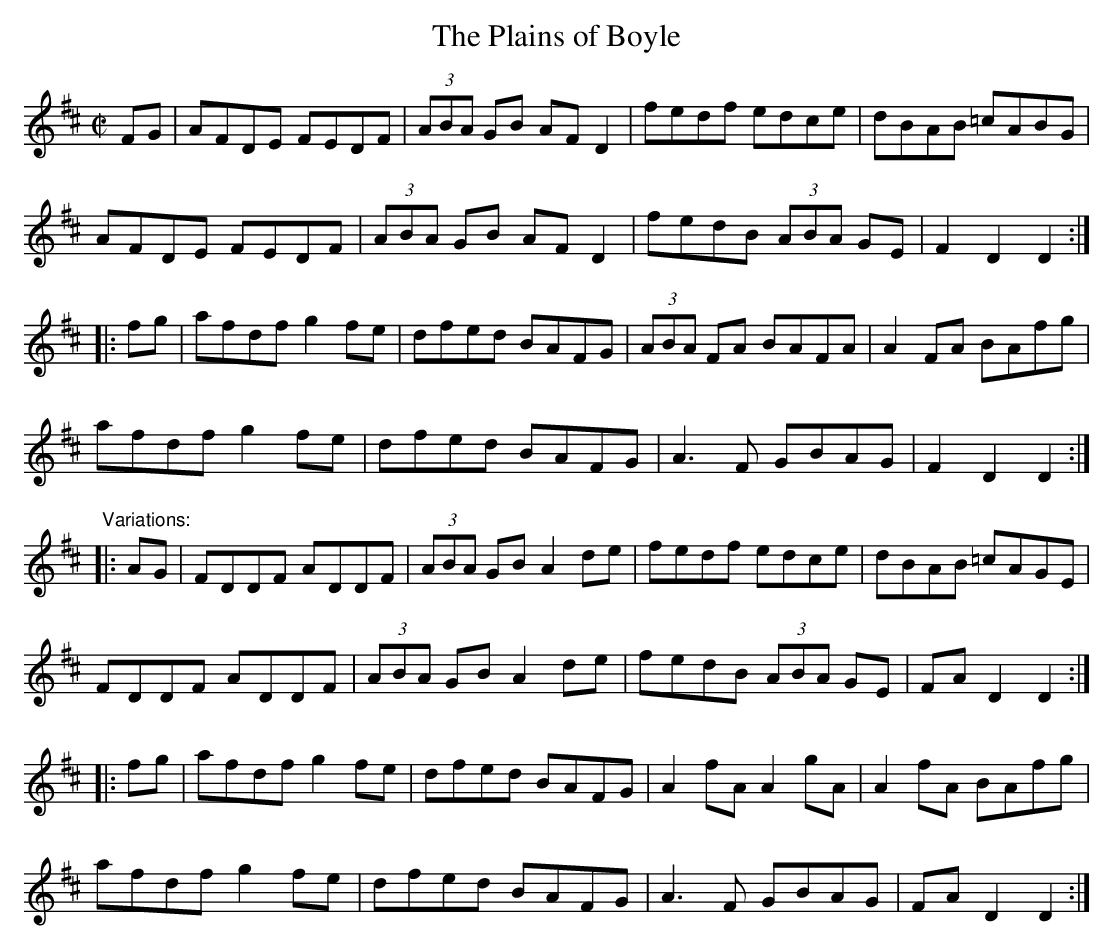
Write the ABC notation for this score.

X:1
T:Plains of Boyle, The
M:C|
K:D
FG|AFDE FEDF|(3ABA GB AFD2|fedf edce|dBAB =cABG|
AFDE FEDF|(3ABA GB AFD2|fedB (3ABA GE|F2D2 D2:|
|:fg|afdf g2fe|dfed BAFG|(3ABA FA BAFA|A2FA BAfg|
afdf g2fe|dfed BAFG|A3F GBAG|F2D2 D2:|
"Variations:"
|:AG|FDDF ADDF|(3ABA GB A2de|fedf edce|dBAB =cAGE|
FDDF ADDF|(3ABA GB A2de|fedB (3ABA GE|FAD2 D2:|
|:fg|afdf g2fe|dfed BAFG|A2fA A2gA|A2fA BAfg|
afdf g2fe|dfed BAFG|A3F GBAG|FAD2 D2:|
